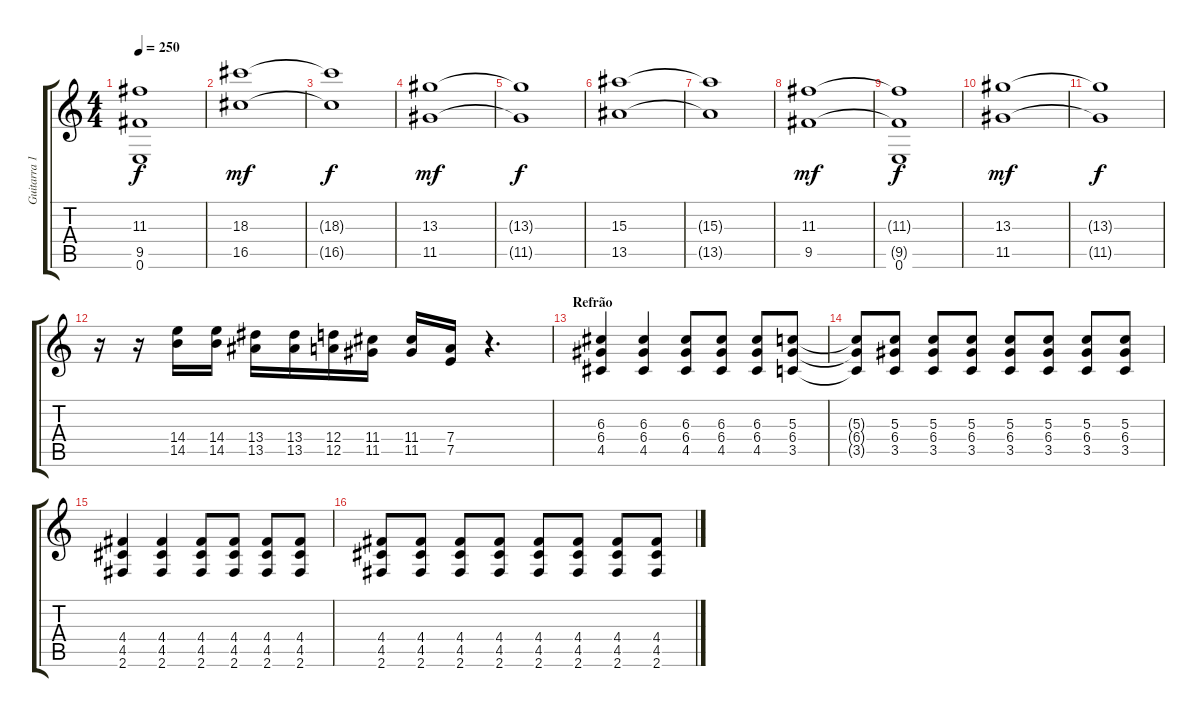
\track ("Guitarra 1" "Guitarra 1") {instrument distortionguitar}
\staff {score tabs}
\tuning (E4 B3 G3 D3 A2 E2) {hide}
\ts (4 4)
\tempo 250
\clef g2
\ks c
(11.3{t} 9.5{t} 0.6).1{dy f} |
(18.3 16.5).1{dy mf} |
(18.3{t} 16.5{t}).1{dy f} |
(13.3 11.5).1{dy mf} |
(13.3{t} 11.5{t}).1{dy f} |
(15.3 13.5).1 |
(15.3{t} 13.5{t}).1 |
(11.3 9.5).1{dy mf} |
(11.3{t} 9.5{t} 0.6).1{dy f} |
(13.3 11.5).1{dy mf} |
(13.3{t} 11.5{t}).1{dy f} |
r.16{instrument guitarharmonics} r.16 (14.4 14.5).16 (14.4 14.5).16 (13.4 13.5).16 (13.4 13.5).16 (12.4 12.5).16 (11.4 11.5).16 (11.4 11.5).16 (7.4 7.5).16 r.4{d} |
\section ("" "Refrão")
(6.3 6.4 4.5).4{instrument distortionguitar} (6.3 6.4 4.5).4 (6.3 6.4 4.5).8 (6.3 6.4 4.5).8 (6.3 6.4 4.5).8 (5.3 6.4 3.5).8 |
(5.3{t} 6.4{t} 3.5{t}).8 (5.3 6.4 3.5).8 (5.3 6.4 3.5).8 (5.3 6.4 3.5).8 (5.3 6.4 3.5).8 (5.3 6.4 3.5).8 (5.3 6.4 3.5).8 (5.3 6.4 3.5).8 |
(4.4 4.5 2.6).4 (4.4 4.5 2.6).4 (4.4 4.5 2.6).8 (4.4 4.5 2.6).8 (4.4 4.5 2.6).8 (4.4 4.5 2.6).8 |
(4.4 4.5 2.6).8 (4.4 4.5 2.6).8 (4.4 4.5 2.6).8 (4.4 4.5 2.6).8 (4.4 4.5 2.6).8 (4.4 4.5 2.6).8 (4.4 4.5 2.6).8 (4.4 4.5 2.6).8
